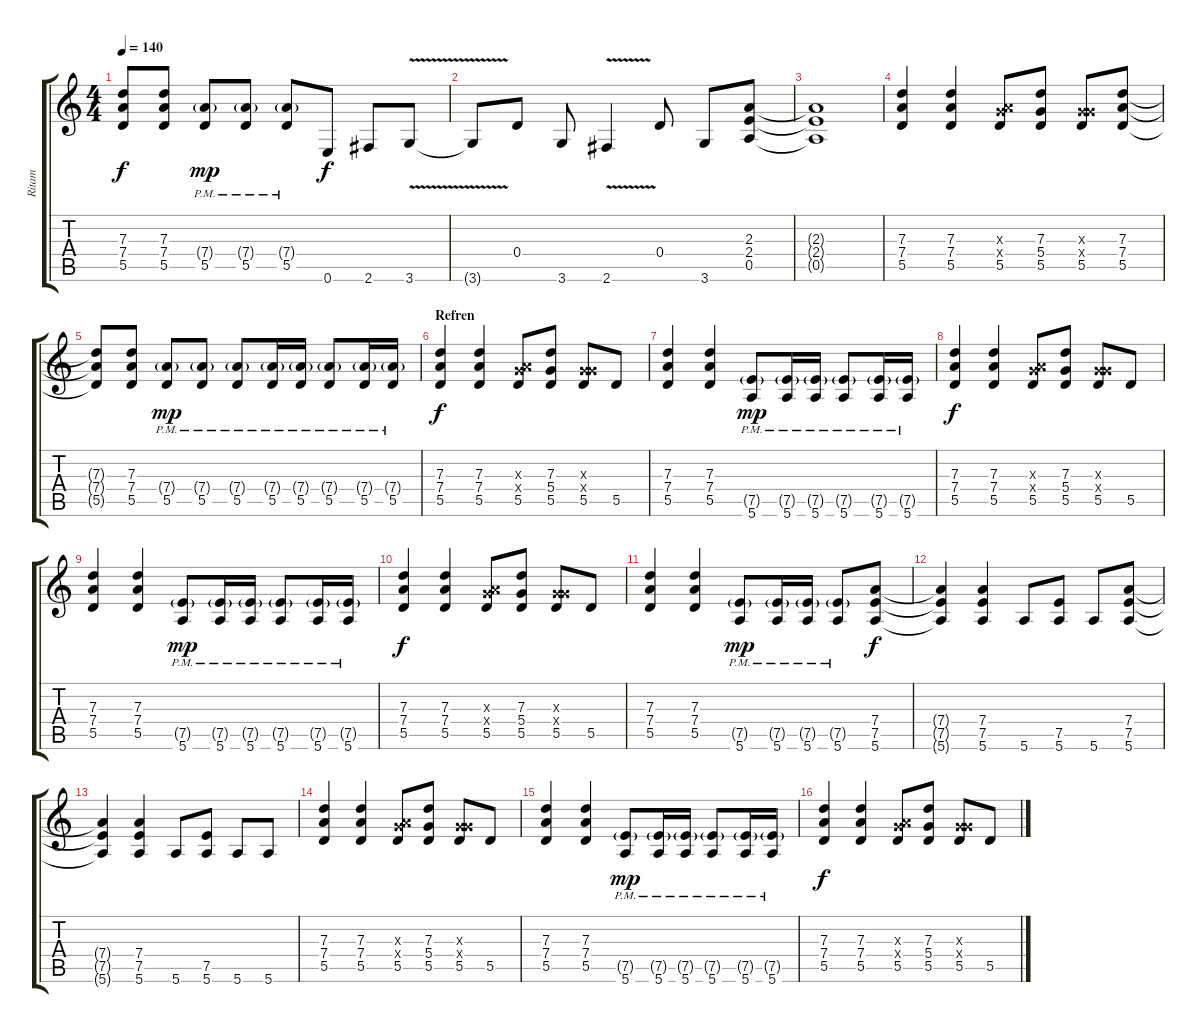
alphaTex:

\track ("Ritam" "Ritam") {instrument distortionguitar}
\staff {score tabs}
\tuning (E4 B3 G3 D3 A2 E2) {hide}
\ts (4 4)
\tempo 140
\clef g2
\ks c
(7.3{t} 7.4{t} 5.5{t}).8{dy f} (7.3 7.4 5.5).8 (7.4{g pm} 5.5{pm}).8{dy mp} (7.4{g pm} 5.5{pm}).8 (7.4{g pm} 5.5{pm}).8 0.6.8{dy f} 2.6.8 3.6{v}.8 |
3.6{t}.8 0.4.8 3.6.8 2.6{v}.4 0.4.8 3.6.8 (2.3 2.4 0.5).8 |
(2.3{t} 2.4{t} 0.5{t}).1 |
(7.3 7.4 5.5).4 (7.3 7.4 5.5).4 (0.3{x} 7.4{x} 5.5).8 (7.3 5.4 5.5).8 (0.3{x} 5.4{x} 5.5).8 (7.3 7.4 5.5).8 |
(7.3{t} 7.4{t} 5.5{t}).8 (7.3 7.4 5.5).8 (7.4{g pm} 5.5{pm}).8{dy mp} (7.4{g pm} 5.5{pm}).8 (7.4{g pm} 5.5{pm}).8 (7.4{g pm} 5.5{pm}).16 (7.4{g pm} 5.5{pm}).16 (7.4{g pm} 5.5{pm}).8 (7.4{g pm} 5.5{pm}).16 (7.4{g pm} 5.5{pm}).16 |
\section ("" "Refren")
(7.3 7.4 5.5).4{dy f} (7.3 7.4 5.5).4 (0.3{x} 7.4{x} 5.5).8 (7.3 5.4 5.5).8 (0.3{x} 5.4{x} 5.5).8 5.5.8 |
(7.3 7.4 5.5).4 (7.3 7.4 5.5).4 (7.5{g pm} 5.6{pm}).8{dy mp} (7.5{g pm} 5.6{pm}).16 (7.5{g pm} 5.6{pm}).16 (7.5{g pm} 5.6{pm}).8 (7.5{g pm} 5.6{pm}).16 (7.5{g pm} 5.6{pm}).16 |
(7.3 7.4 5.5).4{dy f} (7.3 7.4 5.5).4 (0.3{x} 7.4{x} 5.5).8 (7.3 5.4 5.5).8 (0.3{x} 5.4{x} 5.5).8 5.5.8 |
(7.3 7.4 5.5).4 (7.3 7.4 5.5).4 (7.5{g pm} 5.6{pm}).8{dy mp} (7.5{g pm} 5.6{pm}).16 (7.5{g pm} 5.6{pm}).16 (7.5{g pm} 5.6{pm}).8 (7.5{g pm} 5.6{pm}).16 (7.5{g pm} 5.6{pm}).16 |
(7.3 7.4 5.5).4{dy f} (7.3 7.4 5.5).4 (0.3{x} 7.4{x} 5.5).8 (7.3 5.4 5.5).8 (0.3{x} 5.4{x} 5.5).8 5.5.8 |
(7.3 7.4 5.5).4 (7.3 7.4 5.5).4 (7.5{g pm} 5.6{pm}).8{dy mp} (7.5{g pm} 5.6{pm}).16 (7.5{g pm} 5.6{pm}).16 (7.5{g pm} 5.6{pm}).8 (7.4 7.5 5.6).8{dy f} |
(7.4{t} 7.5{t} 5.6{t}).4 (7.4 7.5 5.6).4 5.6.8 (7.5 5.6).8 5.6.8 (7.4 7.5 5.6).8 |
(7.4{t} 7.5{t} 5.6{t}).4 (7.4 7.5 5.6).4 5.6.8 (7.5 5.6).8 5.6.8 5.6.8 |
(7.3 7.4 5.5).4 (7.3 7.4 5.5).4 (0.3{x} 7.4{x} 5.5).8 (7.3 5.4 5.5).8 (0.3{x} 5.4{x} 5.5).8 5.5.8 |
(7.3 7.4 5.5).4 (7.3 7.4 5.5).4 (7.5{g pm} 5.6{pm}).8{dy mp} (7.5{g pm} 5.6{pm}).16 (7.5{g pm} 5.6{pm}).16 (7.5{g pm} 5.6{pm}).8 (7.5{g pm} 5.6{pm}).16 (7.5{g pm} 5.6{pm}).16 |
(7.3 7.4 5.5).4{dy f} (7.3 7.4 5.5).4 (0.3{x} 7.4{x} 5.5).8 (7.3 5.4 5.5).8 (0.3{x} 5.4{x} 5.5).8 5.5.8
